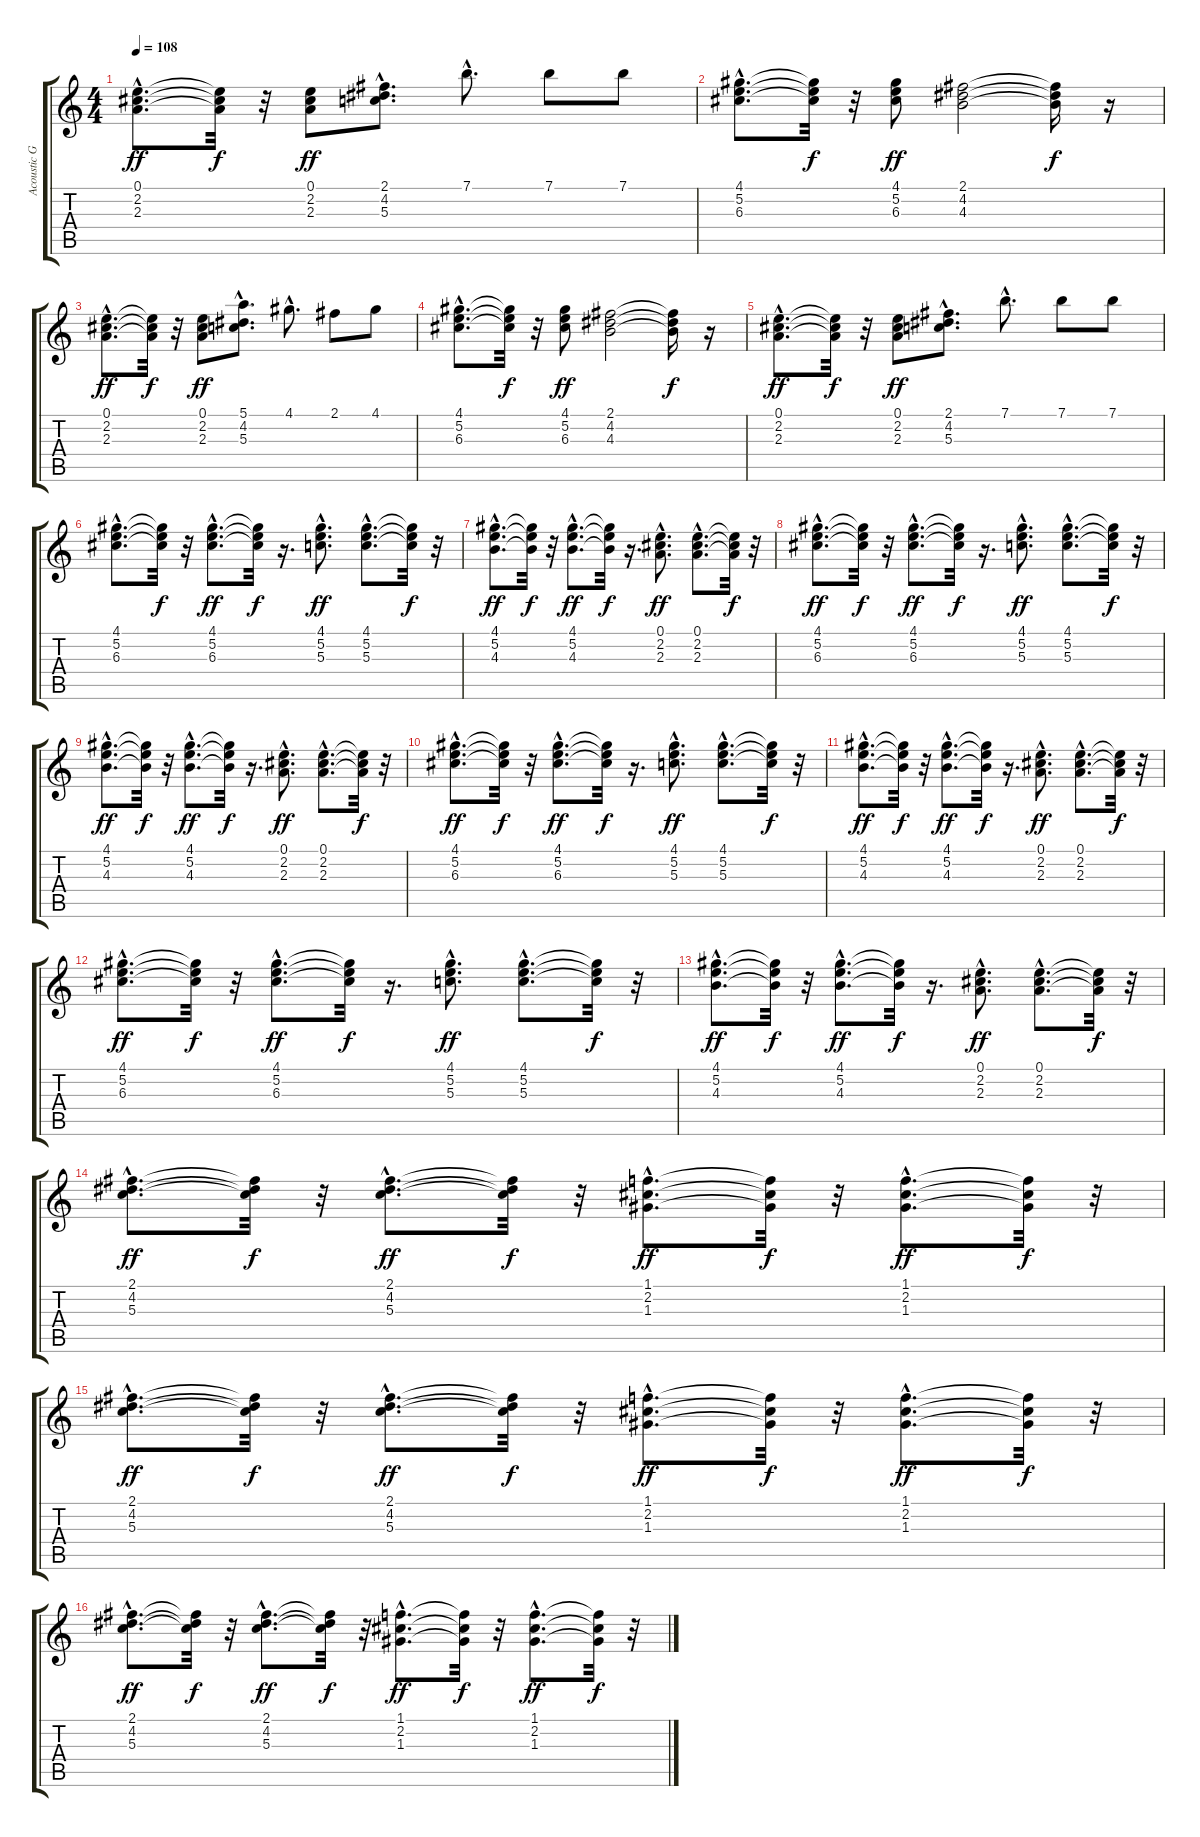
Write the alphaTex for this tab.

\track ("Acoustic Guitar" "Acoustic G") {instrument acousticguitarnylon}
\staff {score tabs}
\tuning (E4 B3 G3 D3 A2 E2) {hide}
\ts (4 4)
\tempo 108
\clef g2
\ks c
(0.1{hac} 2.2{hac} 2.3{hac}).8{d dy ff} (0.1{t} 2.2{t} 2.3{t}).32{dy f} r.32 (0.1 2.2 2.3).8{dy ff} (2.1{hac} 4.2{hac} 5.3{hac}).8{d} 7.1{hac}.8{d} 7.1.8 7.1.8 |
(4.1{hac} 5.2{hac} 6.3{hac}).8{d} (4.1{t} 5.2{t} 6.3{t}).32{dy f} r.32 (4.1 5.2 6.3).8{dy ff} (2.1 4.2 4.3).2 (2.1{t} 4.2{t} 4.3{t}).16{dy f} r.16 |
(0.1{hac} 2.2{hac} 2.3{hac}).8{d dy ff} (0.1{t} 2.2{t} 2.3{t}).32{dy f} r.32 (0.1 2.2 2.3).8{dy ff} (5.1{hac} 4.2{hac} 5.3{hac}).8{d} 4.1{hac}.8{d} 2.1.8 4.1.8 |
(4.1{hac} 5.2{hac} 6.3{hac}).8{d} (4.1{t} 5.2{t} 6.3{t}).32{dy f} r.32 (4.1 5.2 6.3).8{dy ff} (2.1 4.2 4.3).2 (2.1{t} 4.2{t} 4.3{t}).16{dy f} r.16 |
(0.1{hac} 2.2{hac} 2.3{hac}).8{d dy ff} (0.1{t} 2.2{t} 2.3{t}).32{dy f} r.32 (0.1 2.2 2.3).8{dy ff} (2.1{hac} 4.2{hac} 5.3{hac}).8{d} 7.1{hac}.8{d} 7.1.8 7.1.8 |
(4.1{hac} 5.2{hac} 6.3{hac}).8{d} (4.1{t} 5.2{t} 6.3{t}).32{dy f} r.32 (4.1{hac} 5.2{hac} 6.3{hac}).8{d dy ff} (4.1{t} 5.2{t} 6.3{t}).32{dy f} r.16{d} (4.1{hac} 5.2{hac} 5.3{hac}).8{d dy ff} (4.1{hac} 5.2{hac} 5.3{hac}).8{d} (4.1{t} 5.2{t} 5.3{t}).32{dy f} r.32 |
(4.1{hac} 5.2{hac} 4.3{hac}).8{d dy ff} (4.1{t} 5.2{t} 4.3{t}).32{dy f} r.32 (4.1{hac} 5.2{hac} 4.3{hac}).8{d dy ff} (4.1{t} 5.2{t} 4.3{t}).32{dy f} r.16{d} (0.1{hac} 2.2{hac} 2.3{hac}).8{d dy ff} (0.1{hac} 2.2{hac} 2.3{hac}).8{d} (0.1{t} 2.2{t} 2.3{t}).32{dy f} r.32 |
(4.1{hac} 5.2{hac} 6.3{hac}).8{d dy ff} (4.1{t} 5.2{t} 6.3{t}).32{dy f} r.32 (4.1{hac} 5.2{hac} 6.3{hac}).8{d dy ff} (4.1{t} 5.2{t} 6.3{t}).32{dy f} r.16{d} (4.1{hac} 5.2{hac} 5.3{hac}).8{d dy ff} (4.1{hac} 5.2{hac} 5.3{hac}).8{d} (4.1{t} 5.2{t} 5.3{t}).32{dy f} r.32 |
(4.1{hac} 5.2{hac} 4.3{hac}).8{d dy ff} (4.1{t} 5.2{t} 4.3{t}).32{dy f} r.32 (4.1{hac} 5.2{hac} 4.3{hac}).8{d dy ff} (4.1{t} 5.2{t} 4.3{t}).32{dy f} r.16{d} (0.1{hac} 2.2{hac} 2.3{hac}).8{d dy ff} (0.1{hac} 2.2{hac} 2.3{hac}).8{d} (0.1{t} 2.2{t} 2.3{t}).32{dy f} r.32 |
(4.1{hac} 5.2{hac} 6.3{hac}).8{d dy ff} (4.1{t} 5.2{t} 6.3{t}).32{dy f} r.32 (4.1{hac} 5.2{hac} 6.3{hac}).8{d dy ff} (4.1{t} 5.2{t} 6.3{t}).32{dy f} r.16{d} (4.1{hac} 5.2{hac} 5.3{hac}).8{d dy ff} (4.1{hac} 5.2{hac} 5.3{hac}).8{d} (4.1{t} 5.2{t} 5.3{t}).32{dy f} r.32 |
(4.1{hac} 5.2{hac} 4.3{hac}).8{d dy ff} (4.1{t} 5.2{t} 4.3{t}).32{dy f} r.32 (4.1{hac} 5.2{hac} 4.3{hac}).8{d dy ff} (4.1{t} 5.2{t} 4.3{t}).32{dy f} r.16{d} (0.1{hac} 2.2{hac} 2.3{hac}).8{d dy ff} (0.1{hac} 2.2{hac} 2.3{hac}).8{d} (0.1{t} 2.2{t} 2.3{t}).32{dy f} r.32 |
(4.1{hac} 5.2{hac} 6.3{hac}).8{d dy ff} (4.1{t} 5.2{t} 6.3{t}).32{dy f} r.32 (4.1{hac} 5.2{hac} 6.3{hac}).8{d dy ff} (4.1{t} 5.2{t} 6.3{t}).32{dy f} r.16{d} (4.1{hac} 5.2{hac} 5.3{hac}).8{d dy ff} (4.1{hac} 5.2{hac} 5.3{hac}).8{d} (4.1{t} 5.2{t} 5.3{t}).32{dy f} r.32 |
(4.1{hac} 5.2{hac} 4.3{hac}).8{d dy ff} (4.1{t} 5.2{t} 4.3{t}).32{dy f} r.32 (4.1{hac} 5.2{hac} 4.3{hac}).8{d dy ff} (4.1{t} 5.2{t} 4.3{t}).32{dy f} r.16{d} (0.1{hac} 2.2{hac} 2.3{hac}).8{d dy ff} (0.1{hac} 2.2{hac} 2.3{hac}).8{d} (0.1{t} 2.2{t} 2.3{t}).32{dy f} r.32 |
(2.1{hac} 4.2{hac} 5.3{hac}).8{d dy ff} (2.1{t} 4.2{t} 5.3{t}).32{dy f} r.32 (2.1{hac} 4.2{hac} 5.3{hac}).8{d dy ff} (2.1{t} 4.2{t} 5.3{t}).32{dy f} r.32 (1.1{hac} 2.2{hac} 1.3{hac}).8{d dy ff} (1.1{t} 2.2{t} 1.3{t}).32{dy f} r.32 (1.1{hac} 2.2{hac} 1.3{hac}).8{d dy ff} (1.1{t} 2.2{t} 1.3{t}).32{dy f} r.32 |
(2.1{hac} 4.2{hac} 5.3{hac}).8{d dy ff} (2.1{t} 4.2{t} 5.3{t}).32{dy f} r.32 (2.1{hac} 4.2{hac} 5.3{hac}).8{d dy ff} (2.1{t} 4.2{t} 5.3{t}).32{dy f} r.32 (1.1{hac} 2.2{hac} 1.3{hac}).8{d dy ff} (1.1{t} 2.2{t} 1.3{t}).32{dy f} r.32 (1.1{hac} 2.2{hac} 1.3{hac}).8{d dy ff} (1.1{t} 2.2{t} 1.3{t}).32{dy f} r.32 |
(2.1{hac} 4.2{hac} 5.3{hac}).8{d dy ff} (2.1{t} 4.2{t} 5.3{t}).32{dy f} r.32 (2.1{hac} 4.2{hac} 5.3{hac}).8{d dy ff} (2.1{t} 4.2{t} 5.3{t}).32{dy f} r.32 (1.1{hac} 2.2{hac} 1.3{hac}).8{d dy ff} (1.1{t} 2.2{t} 1.3{t}).32{dy f} r.32 (1.1{hac} 2.2{hac} 1.3{hac}).8{d dy ff} (1.1{t} 2.2{t} 1.3{t}).32{dy f} r.32
